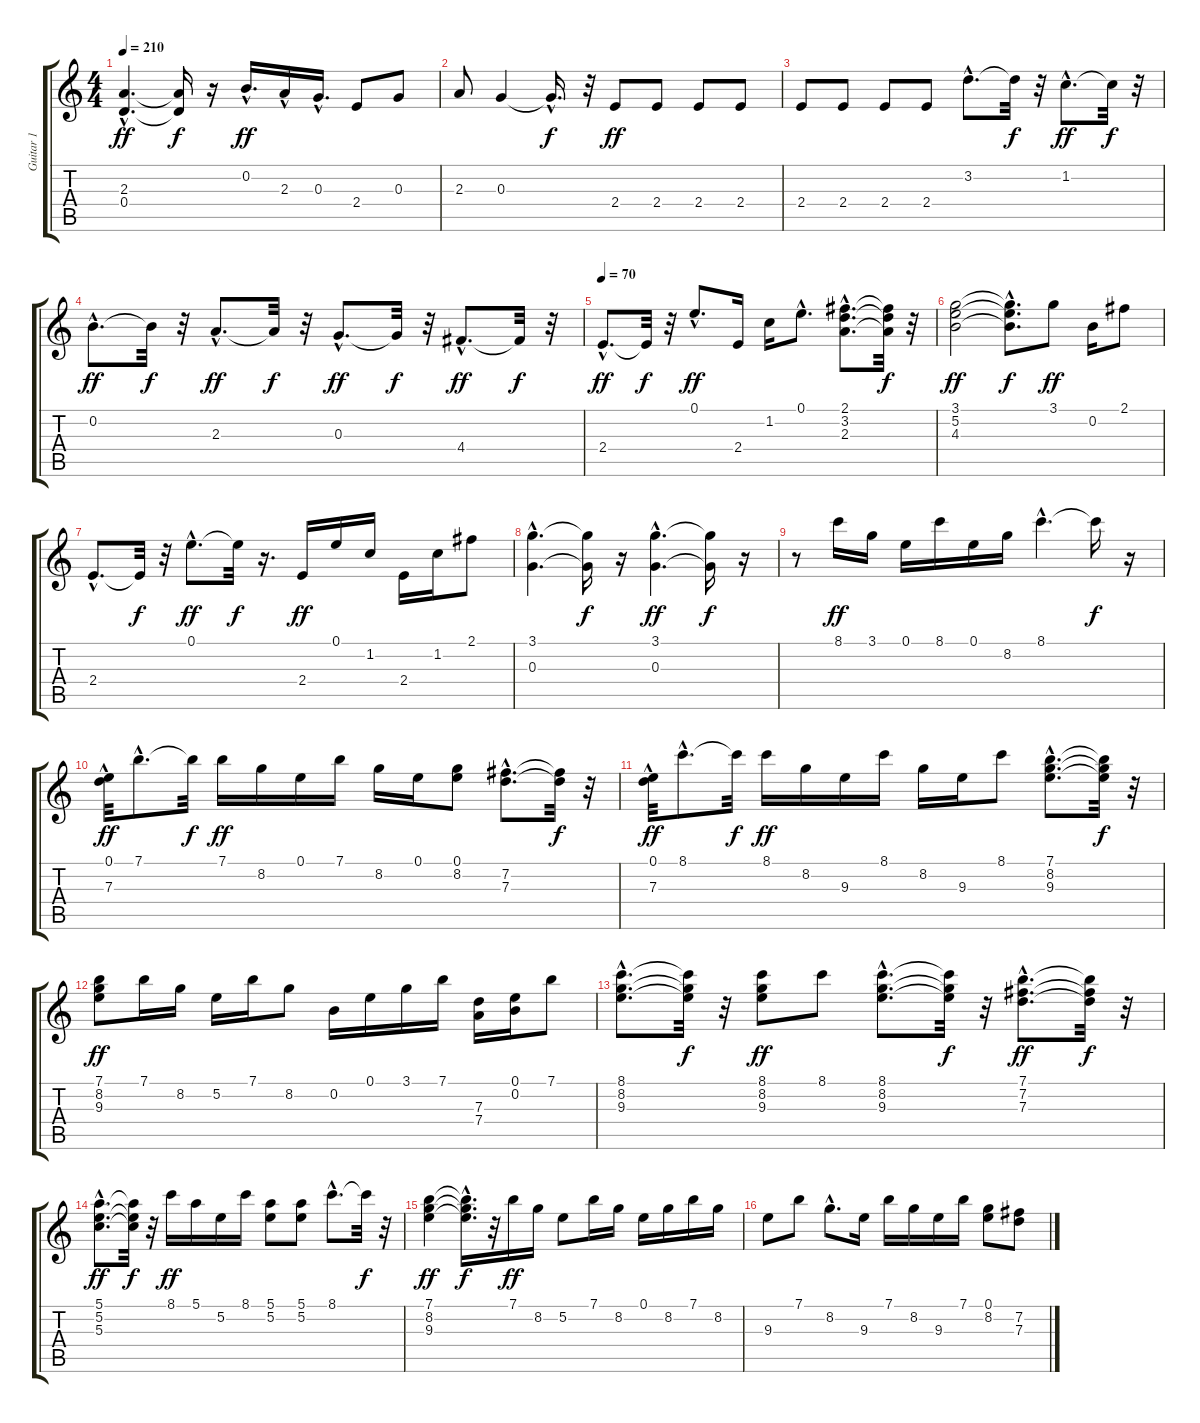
\track ("Guitar 1" "Guitar 1") {instrument overdrivenguitar}
\staff {score tabs}
\tuning (E4 B3 G3 D3 A2 E2) {hide}
\ts (4 4)
\tempo 210
\clef g2
\ks c
(2.3{hac} 0.4{hac}).4{d dy ff} (2.3{t} 0.4{t}).16{dy f} r.16 0.2{hac}.16{d dy ff} 2.3{hac}.16 0.3{hac}.16{d} 2.4.8 0.3.8 |
2.3.8 0.3.4 0.3{hac t}.16{d dy f} r.32 2.4.8{dy ff} 2.4.8 2.4.8 2.4.8 |
2.4.8 2.4.8 2.4.8 2.4.8 3.2{hac}.8{d} 3.2{t}.32{dy f} r.32 1.2{hac}.8{d dy ff} 1.2{t}.32{dy f} r.32 |
0.2{hac}.8{d dy ff} 0.2{t}.32{dy f} r.32 2.3{hac}.8{d dy ff} 2.3{t}.32{dy f} r.32 0.3{hac}.8{d dy ff} 0.3{t}.32{dy f} r.32 4.4{hac}.8{d dy ff} 4.4{t}.32{dy f} r.32 |
\tempo 70
2.4{hac}.8{d dy ff instrument electricguitarclean} 2.4{t}.32{dy f} r.32 0.1{hac}.8{d dy ff} 2.4.16 1.2.16 0.1{hac}.8{d} (2.1{hac} 3.2{hac} 2.3{hac}).8{d} (2.1{t} 3.2{t} 2.3{t}).32{dy f} r.32 |
(3.1 5.2 4.3).2{dy ff} (3.1{hac t} 5.2{hac t} 4.3{hac t}).8{d dy f} 3.1.8{dy ff} 0.2.16 2.1.8 |
2.4{hac}.8{d} 2.4{t}.32{dy f} r.32 0.1{hac}.8{d dy ff} 0.1{t}.32{dy f} r.16{d} 2.4.16{dy ff} 0.1.16 1.2.16 2.4.16 1.2.16 2.1.8 |
(3.1{hac} 0.3{hac}).4{d} (3.1{t} 0.3{t}).16{dy f} r.16 (3.1{hac} 0.3{hac}).4{d dy ff} (3.1{t} 0.3{t}).16{dy f} r.16 |
r.8 8.1.16{dy ff} 3.1.16 0.1.16 8.1.16 0.1.16 8.2.16 8.1{hac}.4{d} 8.1{t}.16{dy f} r.16 |
(0.1 7.3{hac}).32{dy ff} 7.1{hac}.8{d} 7.1{t}.32{dy f} 7.1.16{dy ff} 8.2.16 0.1.16 7.1.16 8.2.16 0.1.16 (0.1 8.2).8 (7.2{hac} 7.3{hac}).8{d} (7.2{t} 7.3{t}).32{dy f} r.32 |
(0.1 7.3{hac}).32{dy ff} 8.1{hac}.8{d} 8.1{t}.32{dy f} 8.1.16{dy ff} 8.2.16 9.3.16 8.1.16 8.2.16 9.3.16 8.1.8 (7.1{hac} 8.2{hac} 9.3{hac}).8{d} (7.1{t} 8.2{t} 9.3{t}).32{dy f} r.32 |
(7.1 8.2 9.3).8{dy ff} 7.1.16 8.2.16 5.2.16 7.1.16 8.2.8 0.2.16 0.1.16 3.1.16 7.1.16 (7.3 7.4).16 (0.1 0.2).16 7.1.8 |
(8.1{hac} 8.2{hac} 9.3{hac}).8{d} (8.1{t} 8.2{t} 9.3{t}).32{dy f} r.32 (8.1 8.2 9.3).8{dy ff} 8.1.8 (8.1{hac} 8.2{hac} 9.3{hac}).8{d} (8.1{t} 8.2{t} 9.3{t}).32{dy f} r.32 (7.1{hac} 7.2{hac} 7.3{hac}).8{d dy ff} (7.1{t} 7.2{t} 7.3{t}).32{dy f} r.32 |
(5.1{hac} 5.2{hac} 5.3{hac}).8{d dy ff} (5.1{t} 5.2{t} 5.3{t}).32{dy f} r.32 8.1.16{dy ff} 5.1.16 5.2.16 8.1.16 (5.1 5.2).8 (5.1 5.2).8 8.1{hac}.8{d} 8.1{t}.32{dy f} r.32 |
(7.1 8.2 9.3).4{dy ff} (7.1{hac t} 8.2{hac t} 9.3{hac t}).16{d dy f} r.32 7.1.16{dy ff} 8.2.16 5.2.8 7.1.16 8.2.16 0.1.16 8.2.16 7.1.16 8.2.16 |
9.3.8 7.1.8 8.2{hac}.8{d} 9.3.16 7.1.16 8.2.16 9.3.16 7.1.16 (0.1 8.2).8 (7.2 7.3).8
